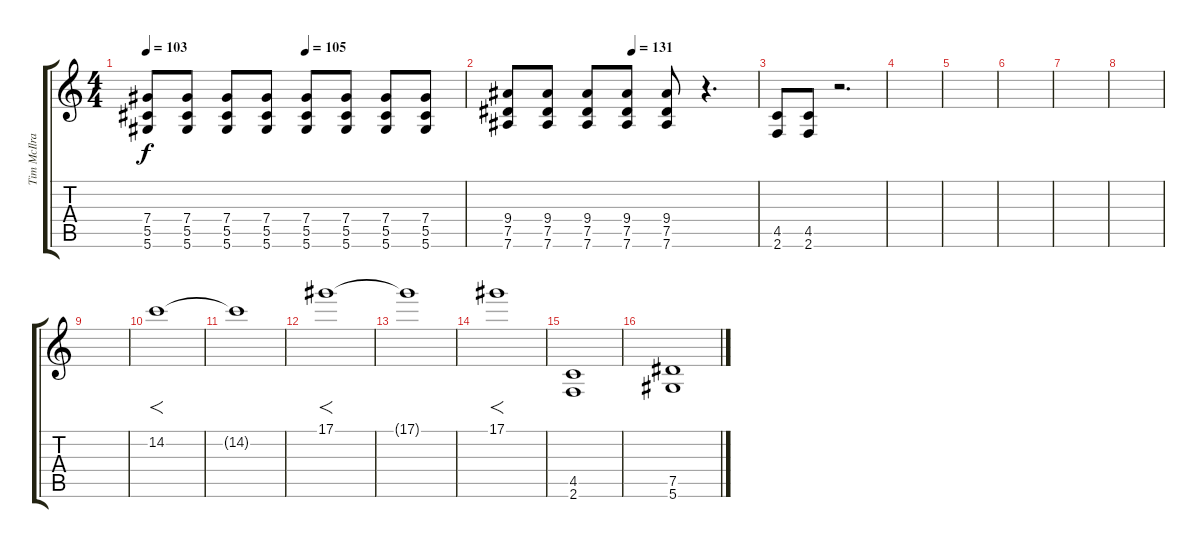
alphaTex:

\track ("Tim McIlrath (Distortion Guitar)" "Tim McIlra") {instrument distortionguitar}
\staff {score tabs}
\tuning (Eb4 Bb3 Gb3 Db3 Ab2 Eb2) {hide}
\ts (4 4)
\tempo 103
\tempo (105 0.5)
\clef g2
\ks c
(7.4 5.5 5.6).8{dy f} (7.4 5.5 5.6).8 (7.4 5.5 5.6).8 (7.4 5.5 5.6).8 (7.4 5.5 5.6).8 (7.4 5.5 5.6).8 (7.4 5.5 5.6).8 (7.4 5.5 5.6).8 |
\tempo (131 0.5)
(9.4 7.5 7.6).8 (9.4 7.5 7.6).8 (9.4 7.5 7.6).8 (9.4 7.5 7.6).8 (9.4 7.5 7.6).8 r.4{d} |
(4.5 2.6).8 (4.5 2.6).8 r.2{d} |
|
|
|
|
|
|
14.2.1{f} |
14.2{t}.1 |
17.1.1{f} |
17.1{t}.1 |
17.1.1{f} |
(4.5 2.6).1 |
(7.5 5.6).1
